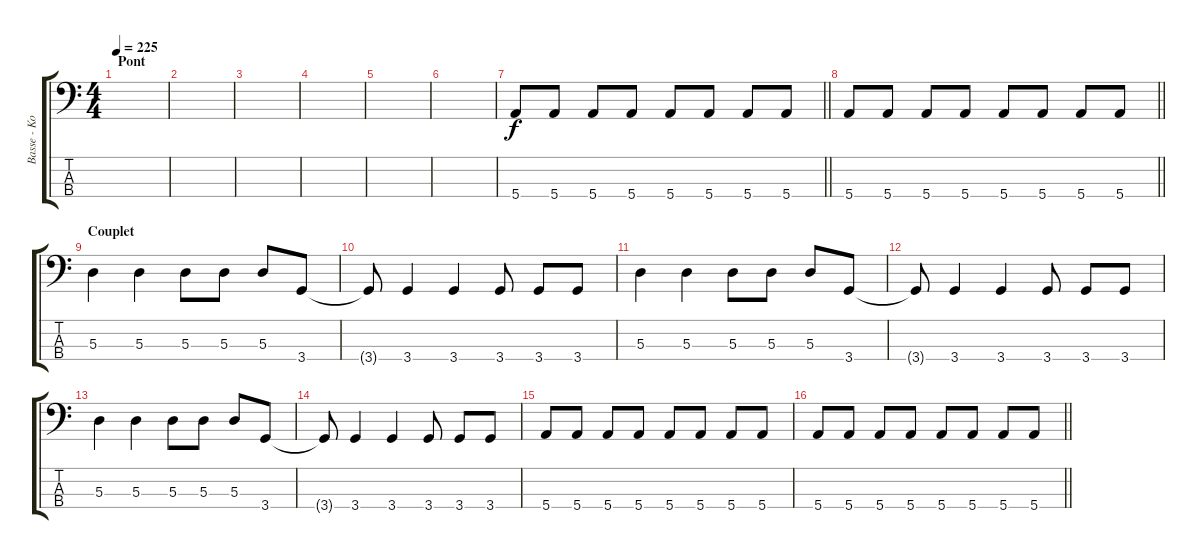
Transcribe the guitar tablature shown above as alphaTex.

\track ("Basse - Kojak" "Basse - Ko") {instrument acousticguitarnylon}
\staff {score tabs}
\tuning (G2 D2 A1 E1) {hide}
\ts (4 4)
\section ("" "Pont")
\tempo 225
\clef f4
\ks c
|
|
|
|
|
|
\barLineRight lightlight
5.4.8 5.4.8 5.4.8 5.4.8 5.4.8 5.4.8 5.4.8 5.4.8 |
\barLineRight lightlight
5.4.8 5.4.8 5.4.8 5.4.8 5.4.8 5.4.8 5.4.8 5.4.8 |
\section ("" "Couplet")
5.3.4 5.3.4 5.3.8 5.3.8 5.3.8 3.4.8 |
3.4{t}.8 3.4.4 3.4.4 3.4.8 3.4.8 3.4.8 |
5.3.4 5.3.4 5.3.8 5.3.8 5.3.8 3.4.8 |
3.4{t}.8 3.4.4 3.4.4 3.4.8 3.4.8 3.4.8 |
5.3.4 5.3.4 5.3.8 5.3.8 5.3.8 3.4.8 |
3.4{t}.8 3.4.4 3.4.4 3.4.8 3.4.8 3.4.8 |
5.4.8 5.4.8 5.4.8 5.4.8 5.4.8 5.4.8 5.4.8 5.4.8 |
\barLineRight lightlight
5.4.8 5.4.8 5.4.8 5.4.8 5.4.8 5.4.8 5.4.8 5.4.8
